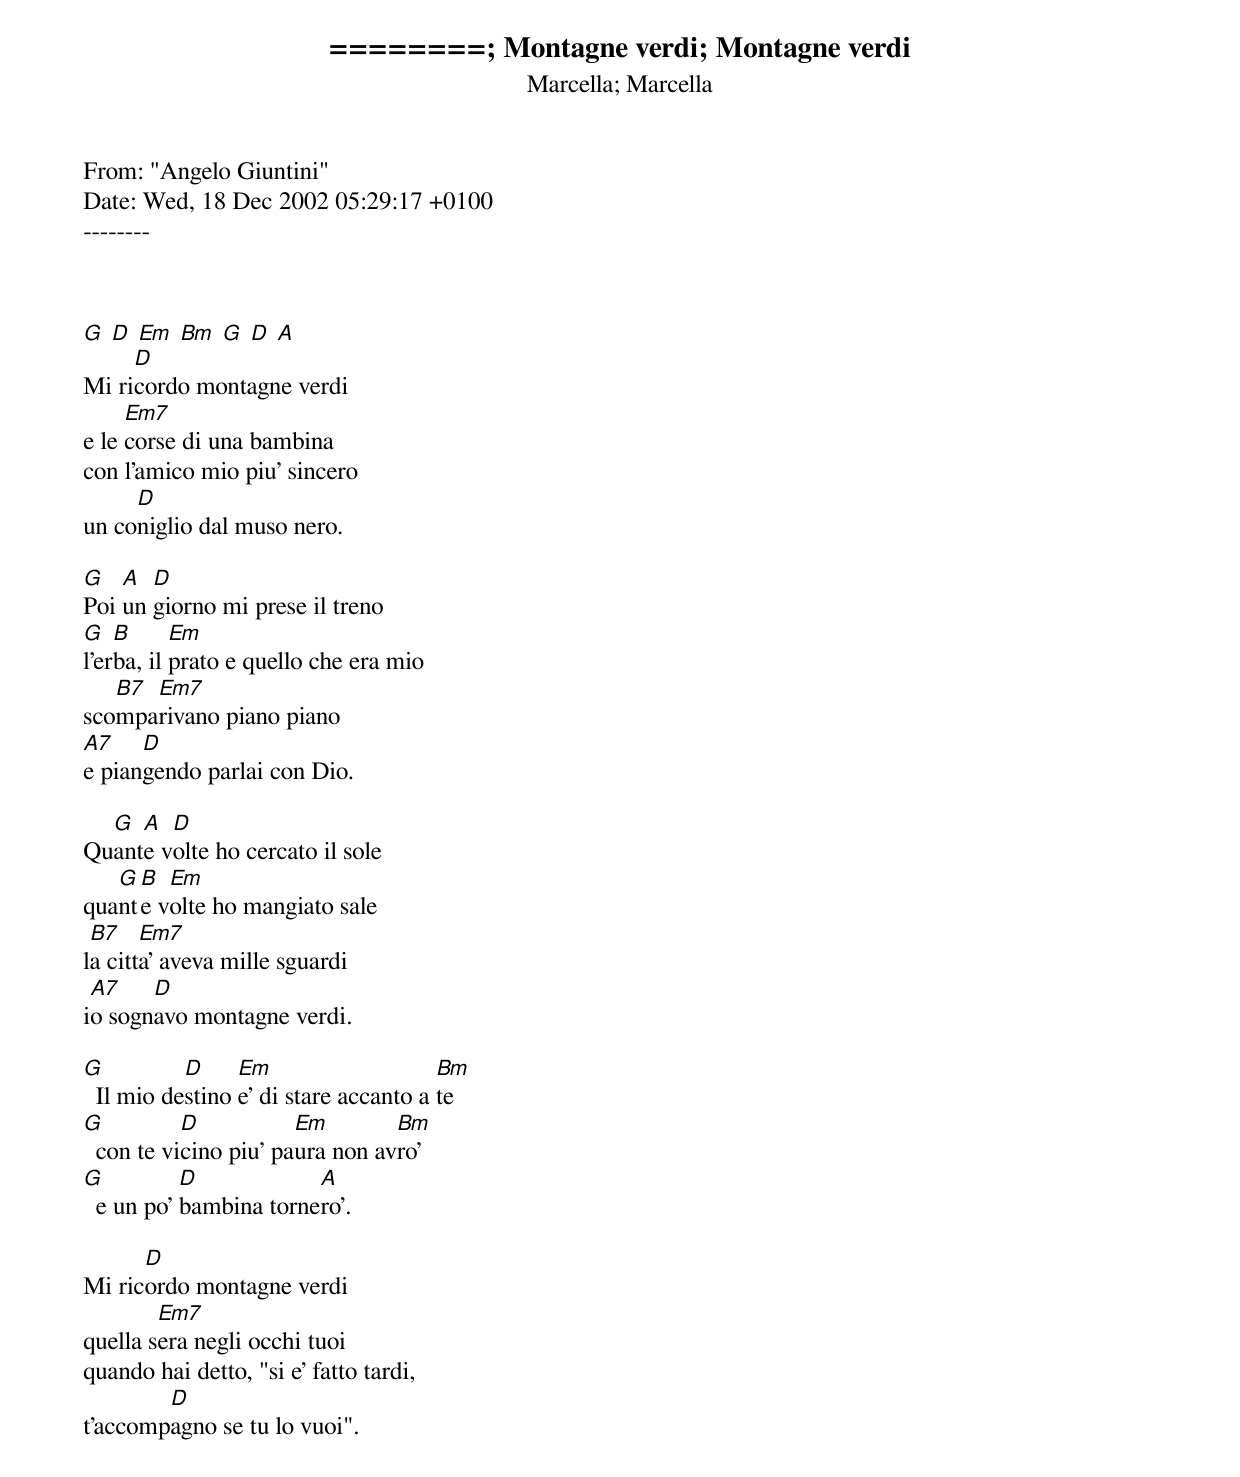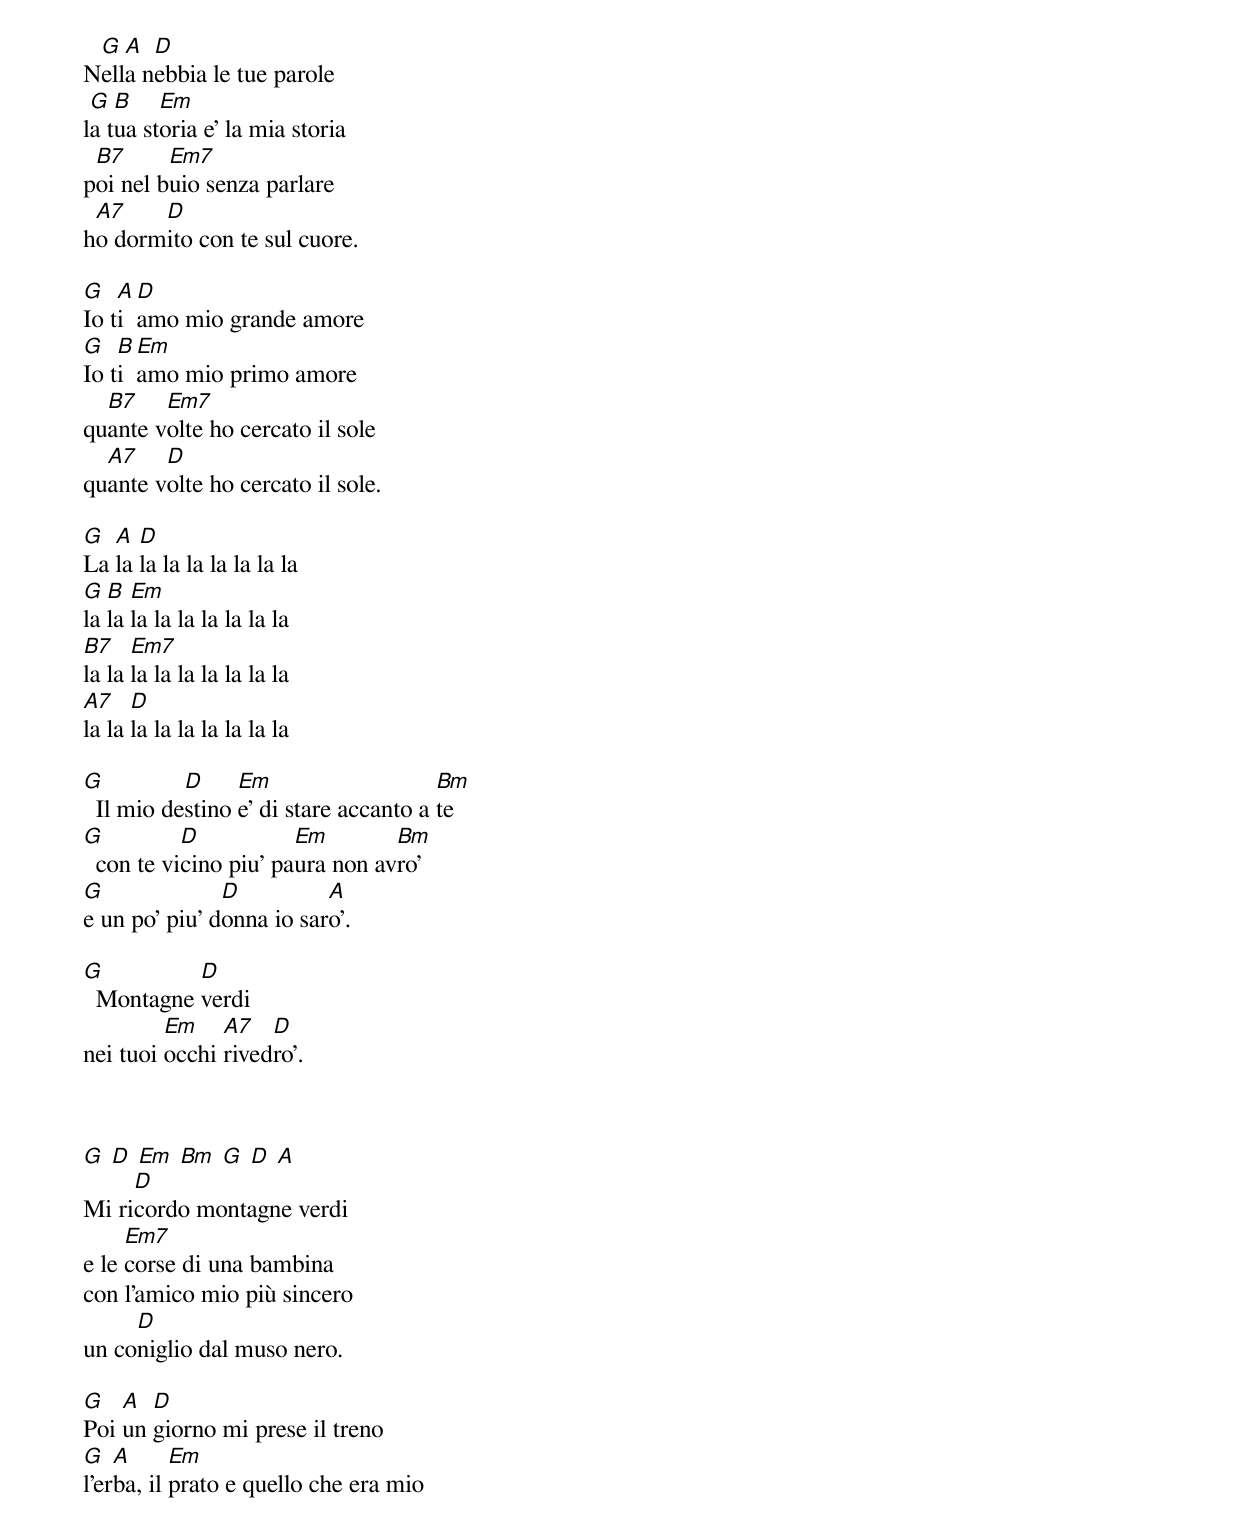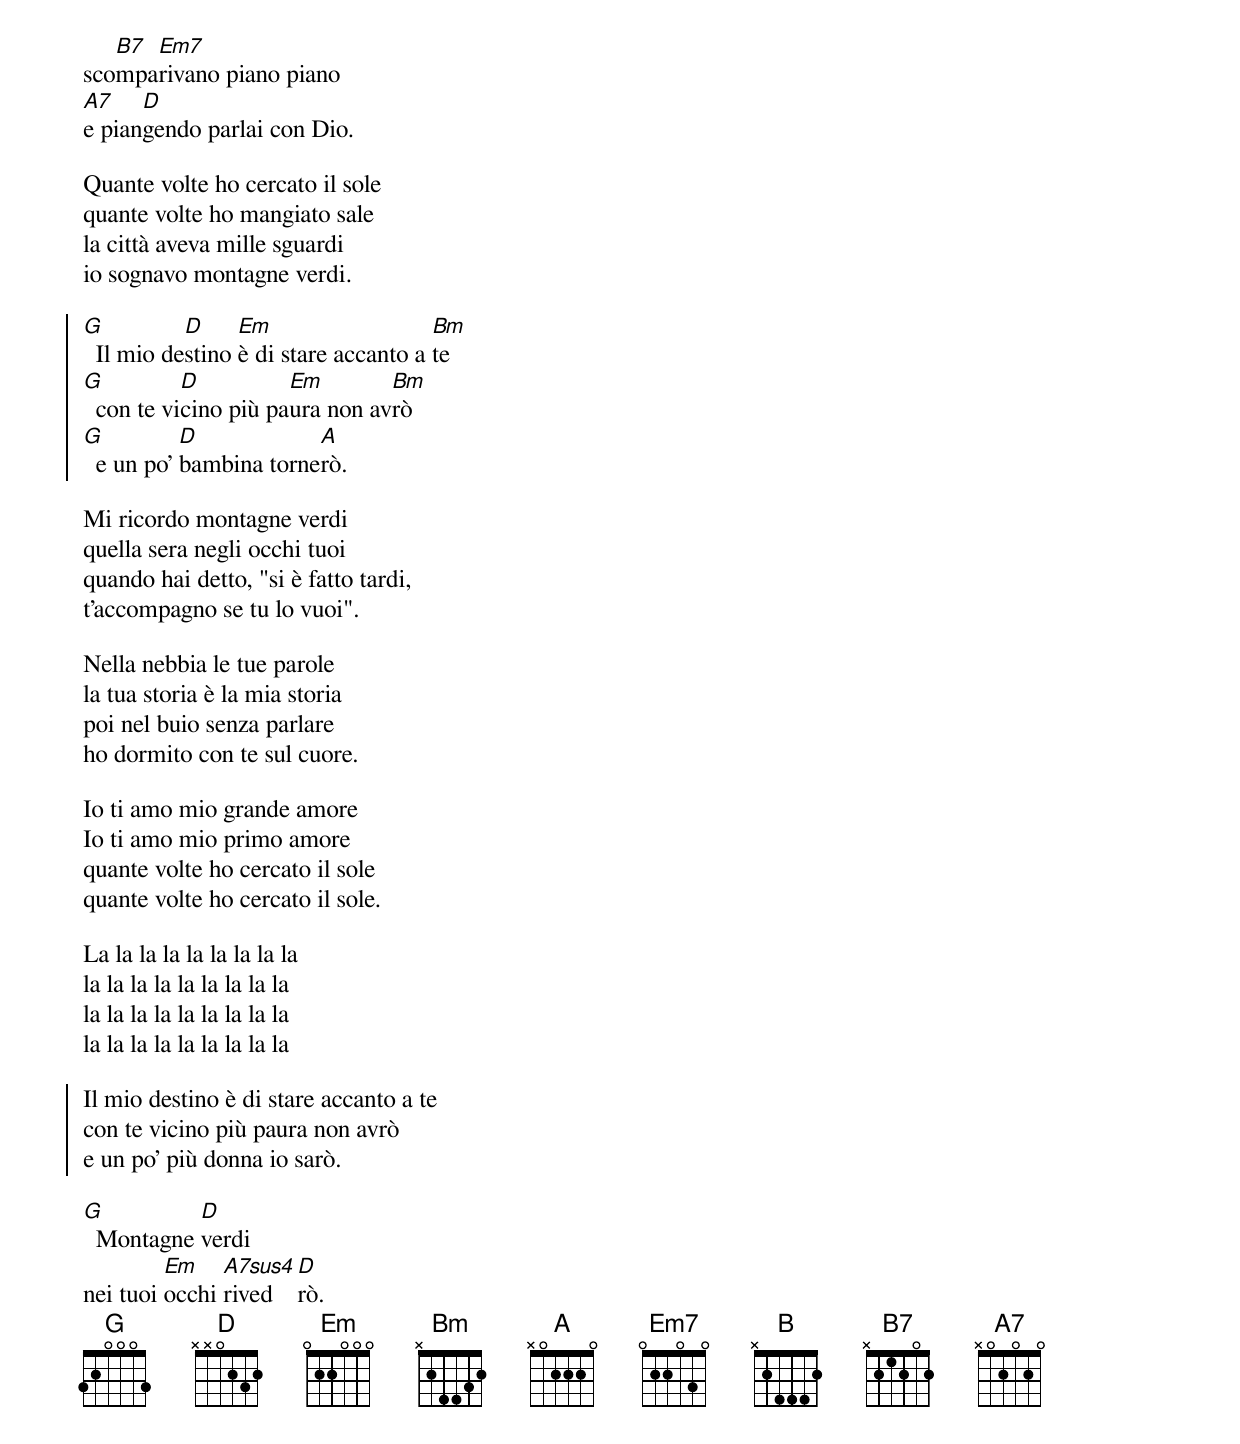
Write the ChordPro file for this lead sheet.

========
From: "Angelo Giuntini" <a.giuntini@pisa.iol.it>
Date: Wed, 18 Dec 2002 05:29:17 +0100
--------


{t:Montagne verdi}
{st:Marcella}
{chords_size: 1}
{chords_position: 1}
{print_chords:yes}
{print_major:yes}
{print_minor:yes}
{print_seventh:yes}
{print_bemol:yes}
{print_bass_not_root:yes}
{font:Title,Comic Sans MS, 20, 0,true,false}
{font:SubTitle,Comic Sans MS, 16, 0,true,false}
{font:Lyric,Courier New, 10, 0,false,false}
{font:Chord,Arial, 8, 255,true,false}
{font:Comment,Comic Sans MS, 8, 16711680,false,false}
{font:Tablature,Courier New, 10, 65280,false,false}
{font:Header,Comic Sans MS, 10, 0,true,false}
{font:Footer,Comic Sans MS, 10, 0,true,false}
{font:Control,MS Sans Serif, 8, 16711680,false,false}
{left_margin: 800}
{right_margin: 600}
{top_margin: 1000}
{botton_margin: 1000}
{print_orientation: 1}
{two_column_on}

[G] [D] [Em] [Bm] [G] [D] [A]
Mi ri[D]cordo montagne verdi
e le [Em7]corse di una bambina
con l'amico mio piu' sincero
un co[D]niglio dal muso nero.

[G]Poi [A]un [D]giorno mi prese il treno
[G]l'er[B]ba, il [Em]prato e quello che era mio
sco[B7]mpa[Em7]rivano piano piano
[A7]e pian[D]gendo parlai con Dio.

Qu[G]ant[A]e v[D]olte ho cercato il sole
qua[G]nt[B]e v[Em]olte ho mangiato sale
l[B7]a citt[Em7]a' aveva mille sguardi
i[A7]o sogn[D]avo montagne verdi.

[G]  Il mio de[D]stino [Em]e' di stare accanto a [Bm]te
[G]  con te vi[D]cino piu' pa[Em]ura non av[Bm]ro'
[G]  e un po' [D]bambina torne[A]ro'.

Mi ric[D]ordo montagne verdi
quella s[Em7]era negli occhi tuoi
quando hai detto, "si e' fatto tardi,
t'accomp[D]agno se tu lo vuoi".
{column_break}

N[G]ell[A]a n[D]ebbia le tue parole
l[G]a t[B]ua st[Em]oria e' la mia storia
p[B7]oi nel b[Em7]uio senza parlare
h[A7]o dorm[D]ito con te sul cuore.

[G]Io t[A]i [D]amo mio grande amore
[G]Io t[B]i [Em]amo mio primo amore
qu[B7]ante v[Em7]olte ho cercato il sole
qu[A7]ante v[D]olte ho cercato il sole.

[G]La [A]la [D]la la la la la la la
[G]la [B]la [Em]la la la la la la la
[B7]la la [Em7]la la la la la la la
[A7]la la [D]la la la la la la la

[G]  Il mio de[D]stino [Em]e' di stare accanto a [Bm]te
[G]  con te vi[D]cino piu' pa[Em]ura non av[Bm]ro'
[G]e un po' piu' d[D]onna io sar[A]o'.

[G]  Montagne [D]verdi
nei tuoi [Em]occhi [A7]rived[D]ro'.



{title: Montagne verdi}
{subtitle: Marcella}
[G] [D] [Em] [Bm] [G] [D] [A]
Mi ri[D]cordo montagne verdi
e le [Em7]corse di una bambina
con l'amico mio più sincero
un co[D]niglio dal muso nero.

[G]Poi [A]un [D]giorno mi prese il treno
[G]l'er[A]ba, il [Em]prato e quello che era mio
sco[B7]mpa[Em7]rivano piano piano
[A7]e pian[D]gendo parlai con Dio.

Quante volte ho cercato il sole
quante volte ho mangiato sale
la città aveva mille sguardi
io sognavo montagne verdi.

{soc}
[G]  Il mio de[D]stino [Em]è di stare accanto a [Bm]te
[G]  con te vi[D]cino più pa[Em]ura non av[Bm]rò
[G]  e un po' [D]bambina torne[A]rò.
{eoc}

Mi ricordo montagne verdi
quella sera negli occhi tuoi
quando hai detto, "si è fatto tardi,
t'accompagno se tu lo vuoi".

Nella nebbia le tue parole
la tua storia è la mia storia
poi nel buio senza parlare
ho dormito con te sul cuore.

Io ti amo mio grande amore
Io ti amo mio primo amore
quante volte ho cercato il sole
quante volte ho cercato il sole.

La la la la la la la la la
la la la la la la la la la
la la la la la la la la la
la la la la la la la la la

{soc}
Il mio destino è di stare accanto a te
con te vicino più paura non avrò
e un po' più donna io sarò.
{eoc}

[G]  Montagne [D]verdi
nei tuoi [Em]occhi [A7sus4]rived[D]rò.
